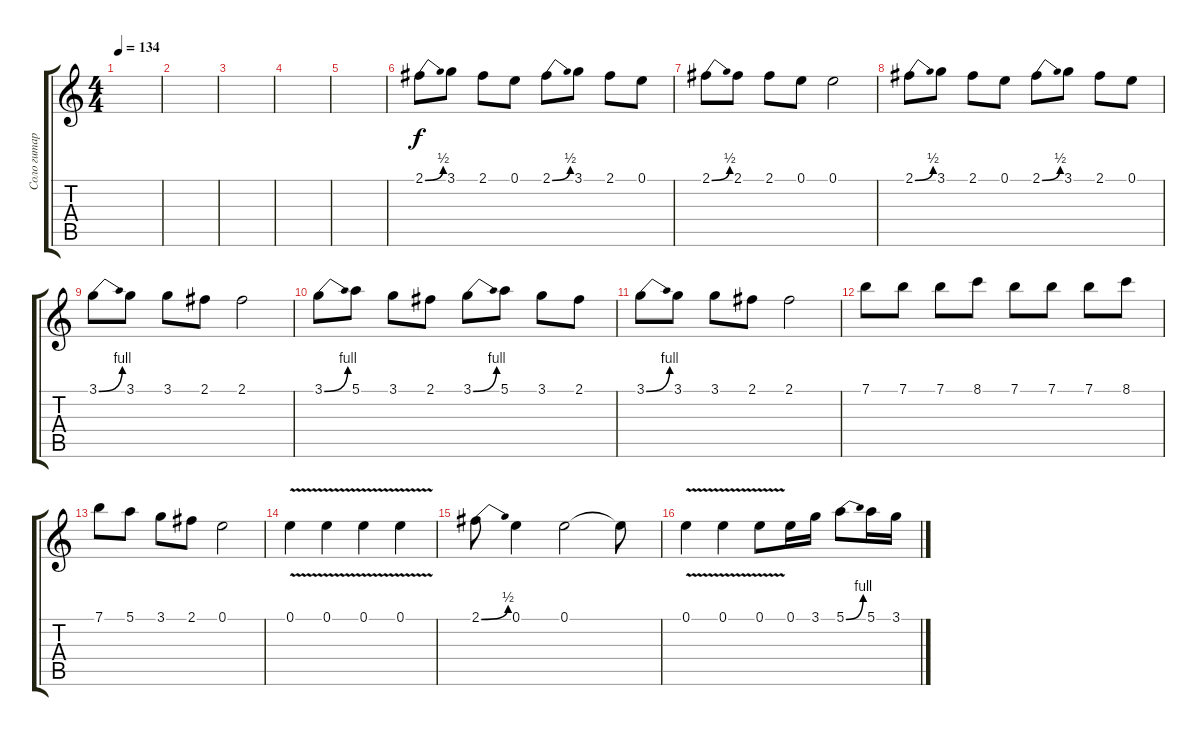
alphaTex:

\track ("Соло гитара" "Соло гитар") {instrument overdrivenguitar}
\staff {score tabs}
\tuning (E4 B3 G3 D3 A2 E2) {hide}
\ts (4 4)
\tempo 134
\clef g2
\ks c
|
|
|
|
|
2.1{be (bend 0 0 60 2)}.8 3.1.8 2.1.8 0.1.8 2.1{be (bend 0 0 60 2)}.8 3.1.8 2.1.8 0.1.8 |
2.1{be (bend 0 0 60 2)}.8 2.1.8 2.1.8 0.1.8 0.1.2 |
2.1{be (bend 0 0 60 2)}.8 3.1.8 2.1.8 0.1.8 2.1{be (bend 0 0 60 2)}.8 3.1.8 2.1.8 0.1.8 |
3.1{be (bend 0 0 60 4)}.8 3.1.8 3.1.8 2.1.8 2.1.2 |
3.1{be (bend 0 0 60 4)}.8 5.1.8 3.1.8 2.1.8 3.1{be (bend 0 0 60 4)}.8 5.1.8 3.1.8 2.1.8 |
3.1{be (bend 0 0 60 4)}.8 3.1.8 3.1.8 2.1.8 2.1.2 |
7.1.8 7.1.8 7.1.8 8.1.8 7.1.8 7.1.8 7.1.8 8.1.8 |
7.1.8 5.1.8 3.1.8 2.1.8 0.1.2 |
0.1{v}.4 0.1{v}.4 0.1{v}.4 0.1{v}.4 |
2.1{be (bend 0 0 60 2)}.8 0.1.4 0.1.2 0.1{t}.8 |
0.1{v}.4 0.1{v}.4 0.1{v}.8 0.1.16 3.1.16 5.1{be (bend 0 0 60 4)}.8 5.1.16 3.1.16
